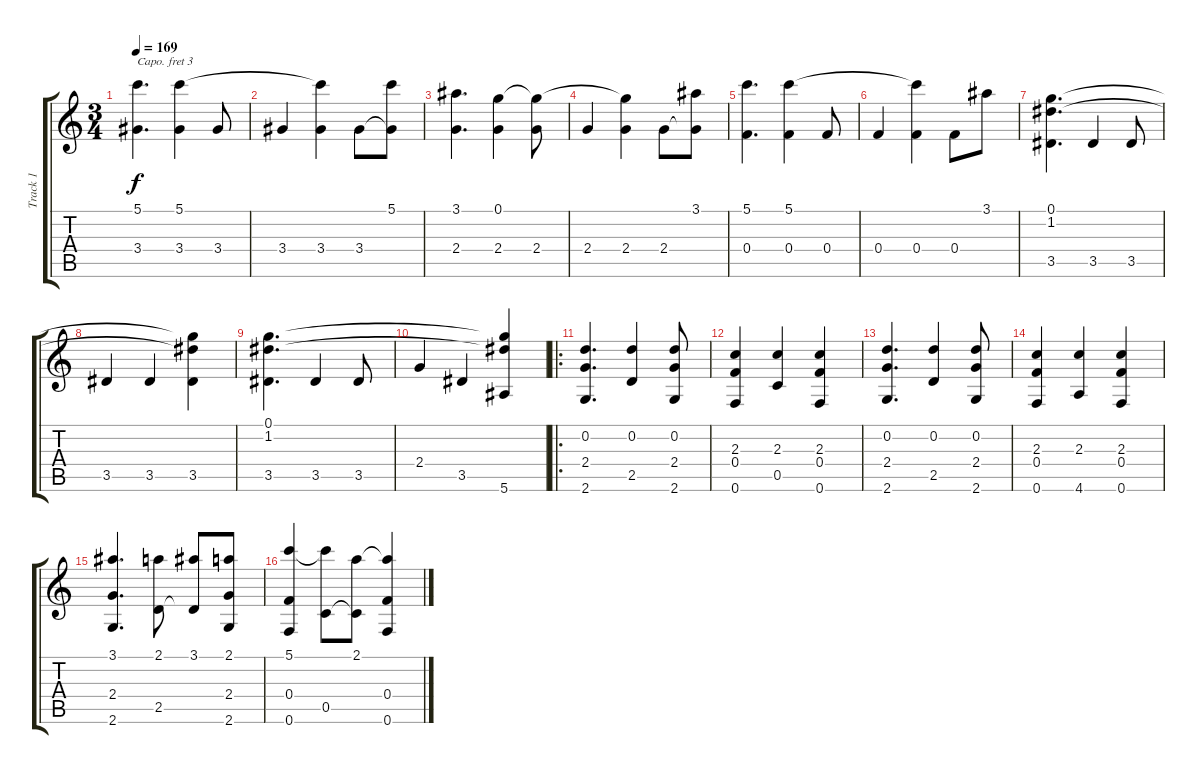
\track ("Track 1" "Track 1") {instrument acousticguitarsteel}
\staff {score tabs}
\capo 3
\tuning (E4 B3 G3 D3 A2 D2) {hide}
\ts (3 4)
\tempo 169
\clef g2
\ks c
(5.1 3.4).4{d dy f} (5.1 3.4).4 3.4.8 |
3.4.4 (5.1{t} 3.4).4 3.4.8 (5.1 3.4{t}).8 |
(3.1 2.4).4{d} (0.1 2.4).4 (0.1{t} 2.4).8 |
2.4.4 (0.1{t} 2.4).4 2.4.8 (3.1 2.4{t}).8 |
(5.1 0.4).4{d} (5.1 0.4).4 0.4.8 |
0.4.4 (5.1{t} 0.4).4 0.4.8 3.1.8 |
(0.1 1.2 3.5).4{d} 3.5.4 3.5.8 |
3.5.4 3.5.4 (0.1{t} 1.2{t} 3.5).4 |
(0.1 1.2 3.5).4{d} 3.5.4 3.5.8 |
2.4.4 3.5.4 (0.1{t} 1.2{t} 5.6).4 |
\ro
(0.2 2.4 2.6).4{d} (0.2 2.5).4 (0.2 2.4 2.6).8 |
(2.3 0.4 0.6).4 (2.3 0.5).4 (2.3 0.4 0.6).4 |
(0.2 2.4 2.6).4{d} (0.2 2.5).4 (0.2 2.4 2.6).8 |
(2.3 0.4 0.6).4 (2.3 4.6).4 (2.3 0.4 0.6).4 |
(3.1 2.4 2.6).4{d} (2.1 2.5).8 (3.1 2.5{t}).8 (2.1 2.4 2.6).8 |
(5.1 0.4 0.6).4 (5.1{t} 0.5).8 (2.1 0.5{t}).8 (2.1{t} 0.4 0.6).4
